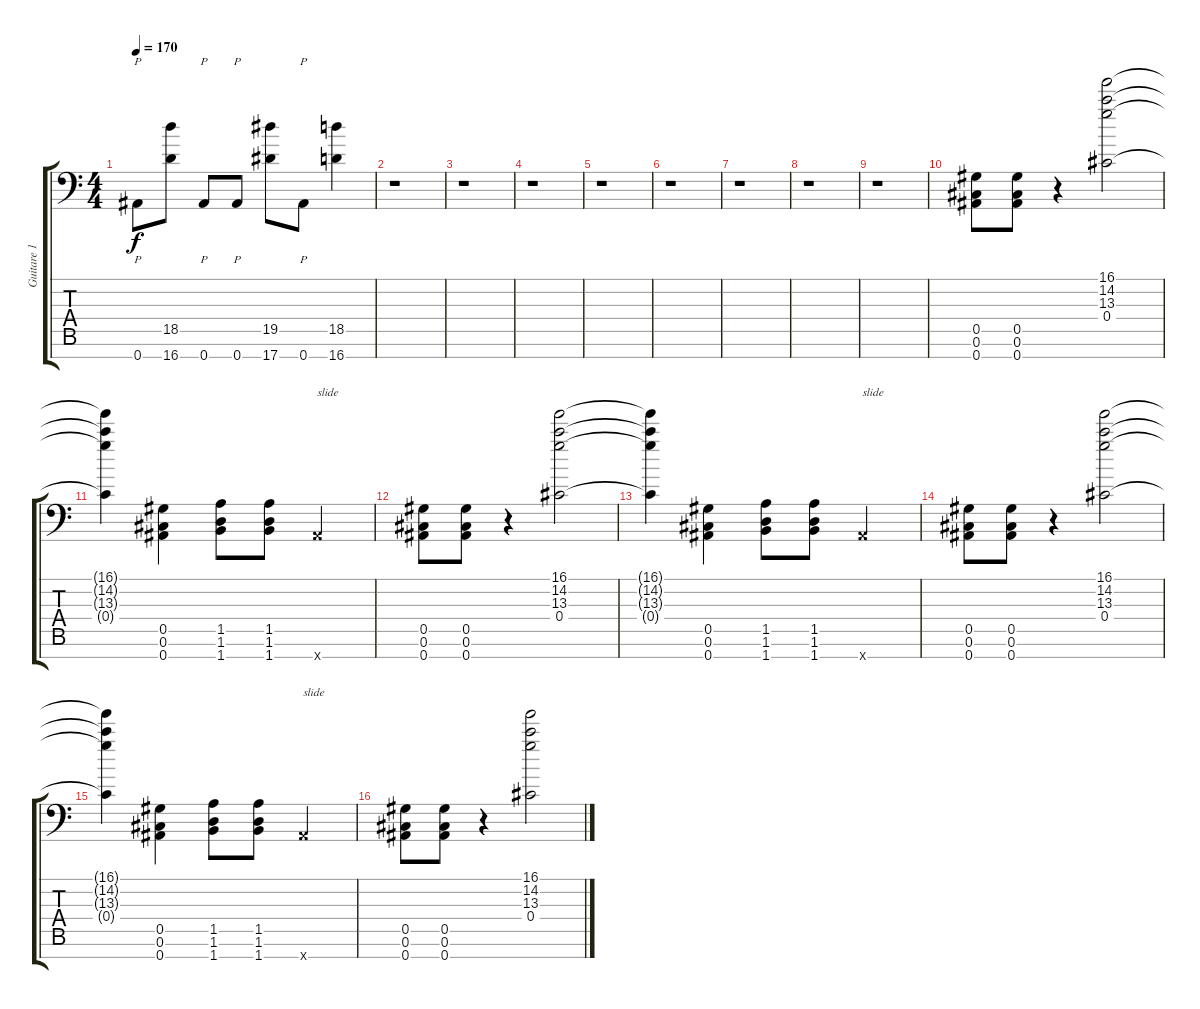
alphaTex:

\track ("Guitare 1" "Guitare 1") {instrument distortionguitar}
\staff {score tabs}
\tuning (Eb4 Bb3 Gb3 Db3 Ab2 Db2 Bb1) {hide}
\ts (4 4)
\tempo 170
\clef f4
\ks c
0.7.8{p dy f} (18.5 16.7).8 0.7.8{p} 0.7.8{p} (19.5 17.7).8 0.7.8{p} (18.5 16.7).4 |
r.1 |
r.1 |
r.1 |
r.1 |
r.1 |
r.1 |
r.1 |
r.1 |
(0.5 0.6 0.7).8 (0.5 0.6 0.7).8 r.4 (16.1 14.2 13.3 0.4).2 |
(16.1{t} 14.2{t} 13.3{t} 0.4{t}).4 (0.5 0.6 0.7).4 (1.5 1.6 1.7).8 (1.5 1.6 1.7).8 0.7{x}.4{txt "slide"} |
(0.5 0.6 0.7).8 (0.5 0.6 0.7).8 r.4 (16.1 14.2 13.3 0.4).2 |
(16.1{t} 14.2{t} 13.3{t} 0.4{t}).4 (0.5 0.6 0.7).4 (1.5 1.6 1.7).8 (1.5 1.6 1.7).8 0.7{x}.4{txt "slide"} |
(0.5 0.6 0.7).8 (0.5 0.6 0.7).8 r.4 (16.1 14.2 13.3 0.4).2 |
(16.1{t} 14.2{t} 13.3{t} 0.4{t}).4 (0.5 0.6 0.7).4 (1.5 1.6 1.7).8 (1.5 1.6 1.7).8 0.7{x}.4{txt "slide"} |
(0.5 0.6 0.7).8 (0.5 0.6 0.7).8 r.4 (16.1 14.2 13.3 0.4).2
